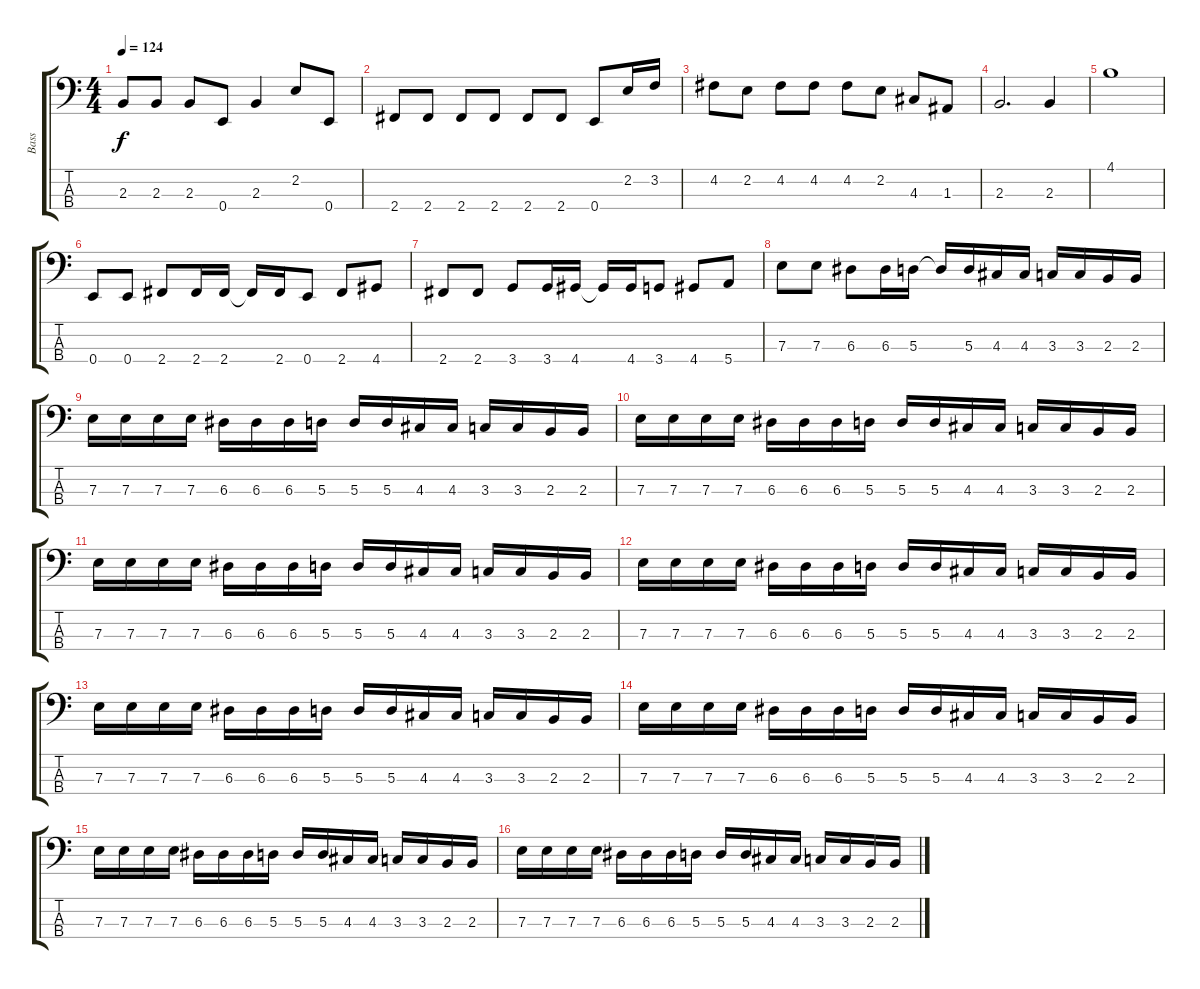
\track ("Bass" "Bass") {instrument electricbasspick}
\staff {score tabs}
\tuning (G2 D2 A1 E1) {hide}
\ts (4 4)
\tempo 124
\clef f4
\ks c
2.3{t}.8{dy f} 2.3.8 2.3.8 0.4.8 2.3.4 2.2.8 0.4.8 |
2.4.8 2.4.8 2.4.8 2.4.8 2.4.8 2.4.8 0.4.8 2.2.16 3.2.16 |
4.2.8 2.2.8 4.2.8 4.2.8 4.2.8 2.2.8 4.3.8 1.3.8 |
2.3.2{d} 2.3.4 |
4.1.1 |
0.4.8 0.4.8 2.4.8 2.4.16 2.4.16 2.4{t}.16 2.4.16 0.4.8 2.4.8 4.4.8 |
2.4.8 2.4.8 3.4.8 3.4.16 4.4.16 4.4{t}.16 4.4.16 3.4.8 4.4.8 5.4.8 |
7.3.8 7.3.8 6.3.8 6.3.16 5.3.16 5.3{t}.16 5.3.16 4.3.16 4.3.16 3.3.16 3.3.16 2.3.16 2.3.16 |
7.3.16 7.3.16 7.3.16 7.3.16 6.3.16 6.3.16 6.3.16 5.3.16 5.3.16 5.3.16 4.3.16 4.3.16 3.3.16 3.3.16 2.3.16 2.3.16 |
7.3.16 7.3.16 7.3.16 7.3.16 6.3.16 6.3.16 6.3.16 5.3.16 5.3.16 5.3.16 4.3.16 4.3.16 3.3.16 3.3.16 2.3.16 2.3.16 |
7.3.16 7.3.16 7.3.16 7.3.16 6.3.16 6.3.16 6.3.16 5.3.16 5.3.16 5.3.16 4.3.16 4.3.16 3.3.16 3.3.16 2.3.16 2.3.16 |
7.3.16 7.3.16 7.3.16 7.3.16 6.3.16 6.3.16 6.3.16 5.3.16 5.3.16 5.3.16 4.3.16 4.3.16 3.3.16 3.3.16 2.3.16 2.3.16 |
7.3.16 7.3.16 7.3.16 7.3.16 6.3.16 6.3.16 6.3.16 5.3.16 5.3.16 5.3.16 4.3.16 4.3.16 3.3.16 3.3.16 2.3.16 2.3.16 |
7.3.16 7.3.16 7.3.16 7.3.16 6.3.16 6.3.16 6.3.16 5.3.16 5.3.16 5.3.16 4.3.16 4.3.16 3.3.16 3.3.16 2.3.16 2.3.16 |
7.3.16 7.3.16 7.3.16 7.3.16 6.3.16 6.3.16 6.3.16 5.3.16 5.3.16 5.3.16 4.3.16 4.3.16 3.3.16 3.3.16 2.3.16 2.3.16 |
7.3.16 7.3.16 7.3.16 7.3.16 6.3.16 6.3.16 6.3.16 5.3.16 5.3.16 5.3.16 4.3.16 4.3.16 3.3.16 3.3.16 2.3.16 2.3.16
